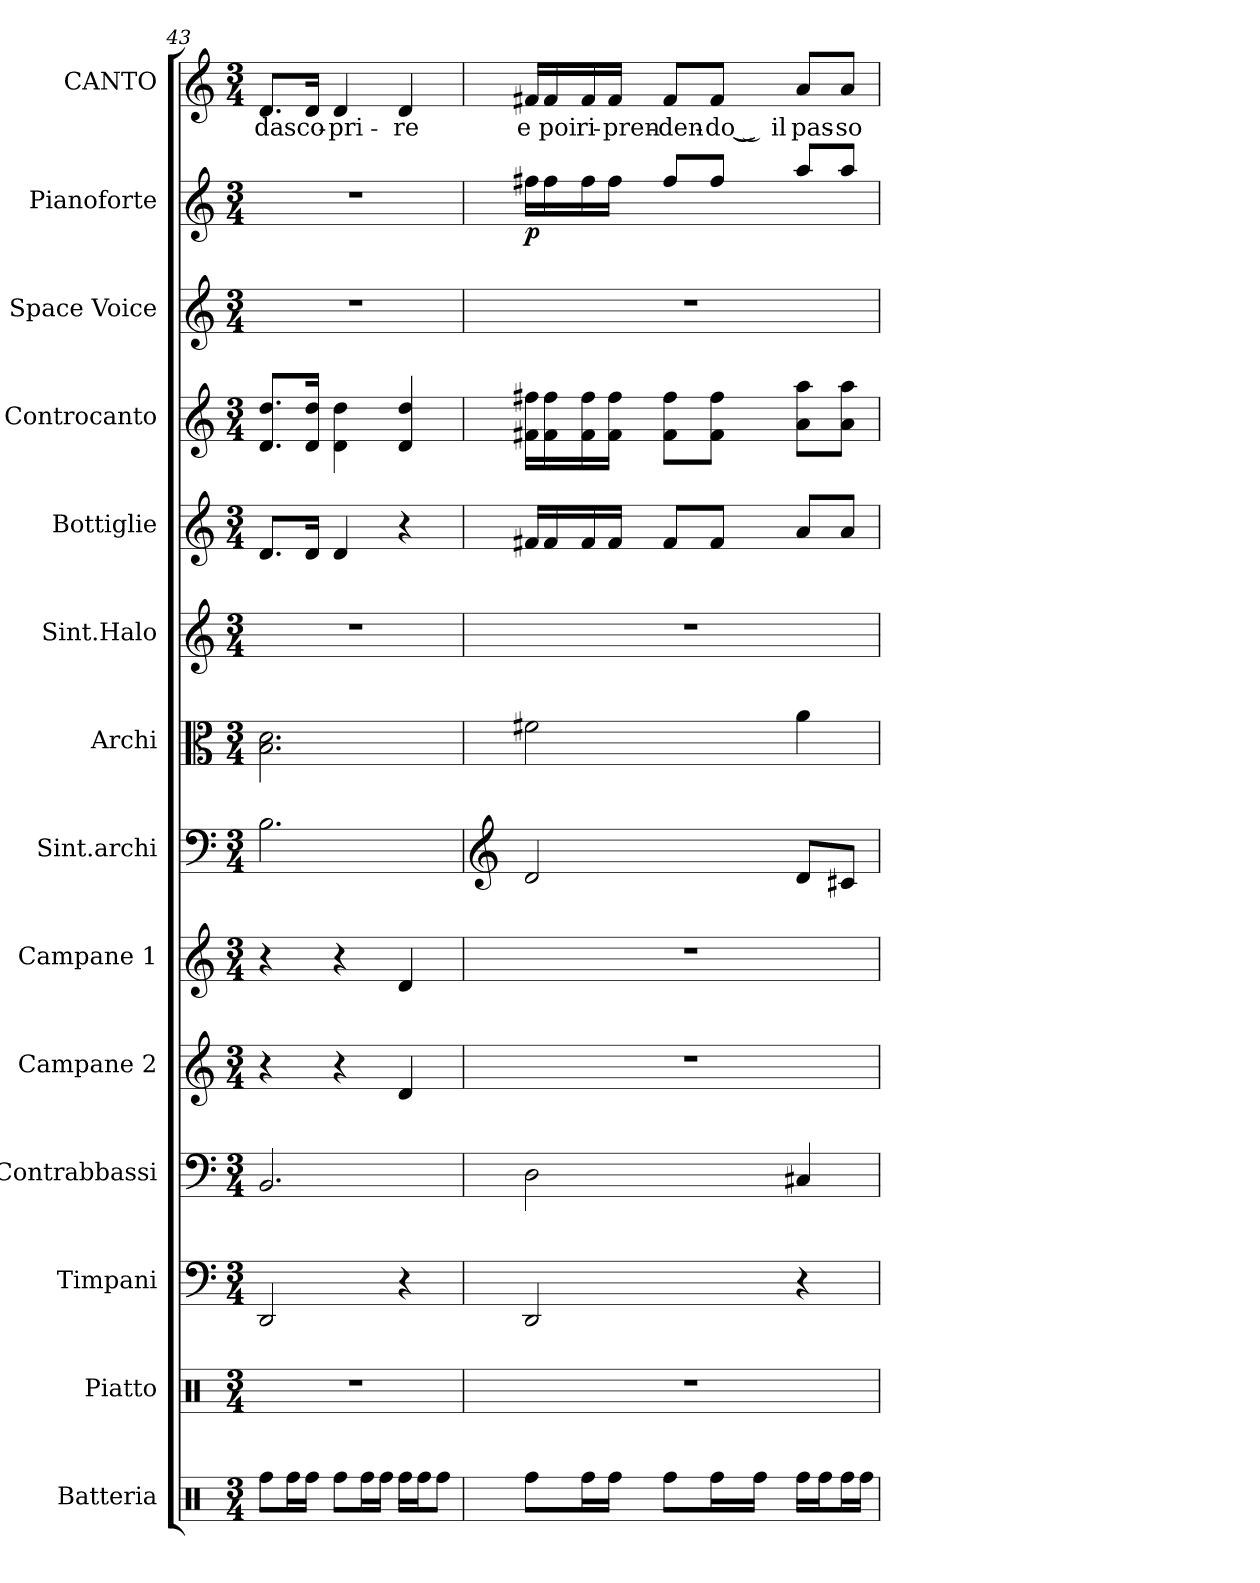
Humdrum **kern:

**kern	**kern	**kern	**kern	**kern	**kern	**kern	**kern	**kern	**kern	**kern	**kern	**kern	**dynam	**kern	**text
*part14	*part13	*part12	*part11	*part10	*part9	*part8	*part7	*part6	*part5	*part4	*part3	*part2	*part2	*part1	*part1
*staff14	*staff13	*staff12	*staff11	*staff10	*staff9	*staff8	*staff7	*staff6	*staff5	*staff4	*staff3	*staff2	*staff2	*staff1	*staff1
*I"Batteria	*I"Piatto	*I"Timpani	*I"Contrabbassi	*I"Campane 2	*I"Campane 1	*I"Sint.archi	*I"Archi	*I"Sint.Halo	*I"Bottiglie	*I"Controcanto	*I"Space Voice	*I"Pianoforte	*	*I"CANTO	*
*I'Batt	*I'Pt	*I'Timp	*I'Cb	*I'Camp	*I'Camp	*I'S.ar	*I'Ar	*I'Halo	*I'Bt	*I'c.cnt	*	*I'Pf	*	*	*
*clefX	*clefX	*clefF4	*clefF4	*clefG2	*clefG2	*clefF4	*clefC3	*clefG2	*clefG2	*clefG2	*clefG2	*clefG2	*	*clefG2	*
*	*	*	*ITrd7c12	*	*	*	*	*	*	*	*	*	*	*	*
*k[]	*k[]	*k[]	*k[]	*k[]	*k[]	*k[]	*k[]	*k[]	*k[]	*k[]	*k[]	*k[]	*	*k[]	*
*M3/4	*M3/4	*M3/4	*M3/4	*M3/4	*M3/4	*M3/4	*M3/4	*M3/4	*M3/4	*M3/4	*M3/4	*M3/4	*	*M3/4	*
=43	=43	=43	=43	=43	=43	=43	=43	=43	=43	=43	=43	=43	=43	=43	=43
!	!	!	!	!	!	!	!	!	!	!	!	!	!	!	!LO:LY:b
8Rff\L	2.r	2DD/	2.BBB/	4r	4r	2.B\	2.B\ 2.d\	2.r	8.d/L	8.d/ 8.dd/L	2.r	2.r	.	8.d/L	da
16Rff\L	.	.	.	.	.	.	.	.	.	.	.	.	.	.	.
!	!	!	!	!	!	!	!	!	!	!	!	!	!	!	!LO:LY:b
16Rff\JJ	.	.	.	.	.	.	.	.	16d/Jk	16d/ 16dd/Jk	.	.	.	16d/Jk	sco-
!	!	!	!	!	!	!	!	!	!	!	!	!	!	!	!LO:LY:b
8Rff\L	.	.	.	4r	4r	.	.	.	4d/	4d\ 4dd\	.	.	.	4d/	-pri-
16Rff\L	.	.	.	.	.	.	.	.	.	.	.	.	.	.	.
16Rff\JJ	.	.	.	.	.	.	.	.	.	.	.	.	.	.	.
!	!	!	!	!	!	!	!	!	!	!	!	!	!	!	!LO:LY:b
16Rff\LL	.	4r	.	4d/	4d/	.	.	.	4r	4d/ 4dd/	.	.	.	4d/	-re
16Rff\J	.	.	.	.	.	.	.	.	.	.	.	.	.	.	.
8Rff\J	.	.	.	.	.	.	.	.	.	.	.	.	.	.	.
!!LO:LB:g=z
=44	=44	=44	=44	=44	=44	=44	=44	=44	=44	=44	=44	=44	=44	=44	=44
*	*	*	*	*	*	*clefG2	*	*	*	*	*	*	*	*	*
!	!	!	!	!	!	!	!	!	!	!	!	!	!LO:DY:b	!	!LO:LY:b
8Rff\L	2.r	2DD/	2DD\	2.r	2.r	2d/	2f#X\	2.r	16f#X/LL	16f#X\ 16ff#X\LL	2.r	16ff#X/LL	p	16f#X/LL	e
!	!	!	!	!	!	!	!	!	!	!	!	!	!	!	!LO:LY:b
.	.	.	.	.	.	.	.	.	16f#/	16f#\ 16ff#\	.	16ff#\	.	16f#/	poi
!	!	!	!	!	!	!	!	!	!	!	!	!	!	!	!LO:LY:b
16Rff\L	.	.	.	.	.	.	.	.	16f#/	16f#\ 16ff#\	.	16ff#\	.	16f#/	ri-
!	!	!	!	!	!	!	!	!	!	!	!	!	!	!	!LO:LY:b
16Rff\JJ	.	.	.	.	.	.	.	.	16f#/JJ	16f#\ 16ff#\JJ	.	16ff#\JJ	.	16f#/JJ	-pren-
!	!	!	!	!	!	!	!	!	!	!	!	!	!	!	!LO:LY:b
8Rff\L	.	.	.	.	.	.	.	.	8f#/L	8f#\ 8ff#\L	.	8ff#/L	.	8f#/L	-den-
!	!	!	!	!	!	!	!	!	!	!	!	!	!	!	!LO:LY:b
16Rff\L	.	.	.	.	.	.	.	.	8f#/J	8f#\ 8ff#\J	.	8ff#\J	.	8f#/J	-do ͜ il
16Rff\JJ	.	.	.	.	.	.	.	.	.	.	.	.	.	.	.
!	!	!	!	!	!	!	!	!	!	!	!	!	!	!	!LO:LY:b
16Rff\LL	.	4r	4CC#X/	.	.	8d/L	4a\	.	8a/L	8a\ 8aa\L	.	8aa/L	.	8a/L	pas-
16Rff\J	.	.	.	.	.	.	.	.	.	.	.	.	.	.	.
!	!	!	!	!	!	!	!	!	!	!	!	!	!	!	!LO:LY:b
16Rff\L	.	.	.	.	.	8c#X/J	.	.	8a/J	8a\ 8aa\J	.	8aa\J	.	8a/J	-so
16Rff\JJ	.	.	.	.	.	.	.	.	.	.	.	.	.	.	.
=	=	=	=	=	=	=	=	=	=	=	=	=	=	=	=
*-	*-	*-	*-	*-	*-	*-	*-	*-	*-	*-	*-	*-	*-	*-	*-
